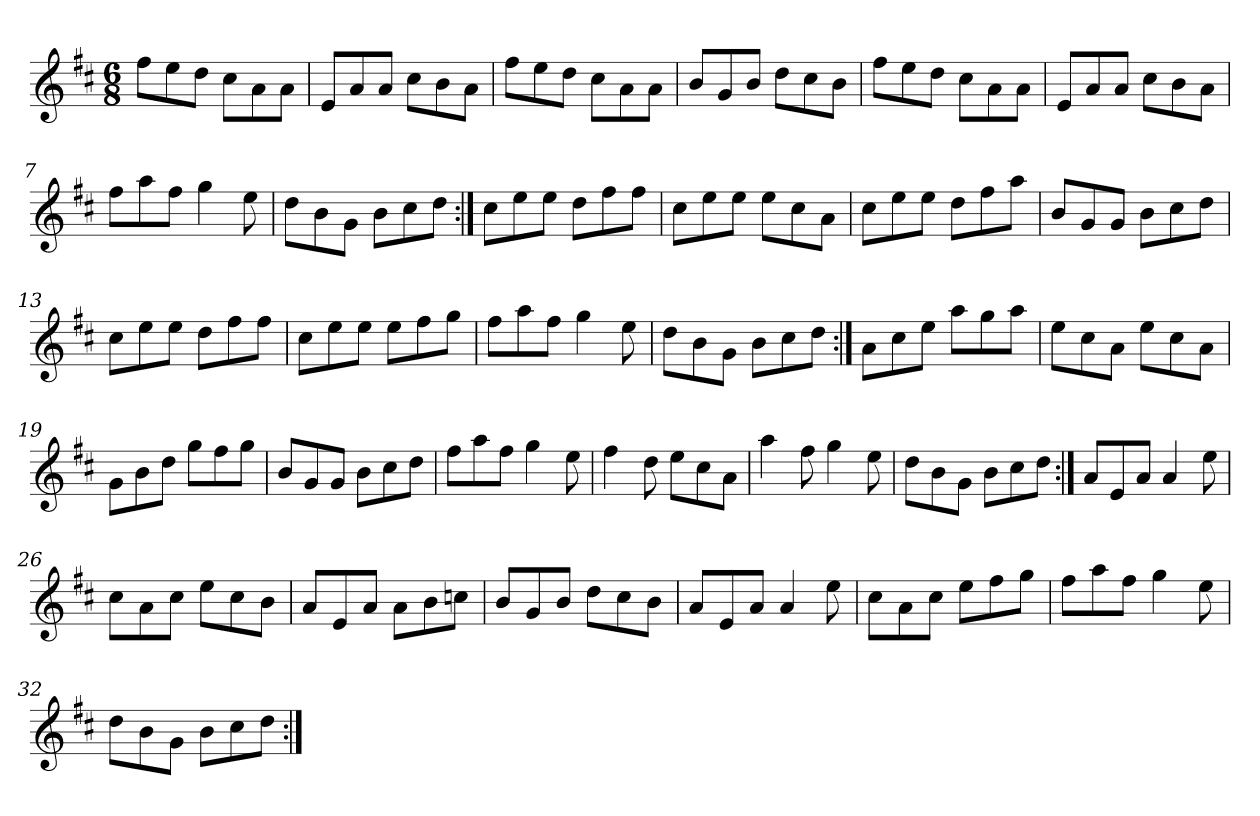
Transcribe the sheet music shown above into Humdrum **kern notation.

**kern
*part1
*staff1
*clefG2
*k[f#c#]
*M6/8
=1
8ff#\L
8ee\
8dd\J
8cc#\L
8a\
8a\J
=2
8e/L
8a/
8a/J
8cc#\L
8b\
8a\J
=3
8ff#\L
8ee\
8dd\J
8cc#\L
8a\
8a\J
=4
8b/L
8g/
8b/J
8dd\L
8cc#\
8b\J
=5
8ff#\L
8ee\
8dd\J
8cc#\L
8a\
8a\J
=6
8e/L
8a/
8a/J
8cc#\L
8b\
8a\J
=7
8ff#\L
8aa\
8ff#\J
4gg\
8ee\
!!LO:LB:g=z
=8
8dd\L
8b\
8g\J
8b\L
8cc#\
8dd\J
=9:|!
8cc#\L
8ee\
8ee\J
8dd\L
8ff#\
8ff#\J
=10
8cc#\L
8ee\
8ee\J
8ee\L
8cc#\
8a\J
=11
8cc#\L
8ee\
8ee\J
8dd\L
8ff#\
8aa\J
=12
8b/L
8g/
8g/J
8b\L
8cc#\
8dd\J
=13
8cc#\L
8ee\
8ee\J
8dd\L
8ff#\
8ff#\J
=14
8cc#\L
8ee\
8ee\J
8ee\L
8ff#\
8gg\J
!!LO:LB:g=z
=15
8ff#\L
8aa\
8ff#\J
4gg\
8ee\
=16
8dd\L
8b\
8g\J
8b\L
8cc#\
8dd\J
=17:|!
8a\L
8cc#\
8ee\J
8aa\L
8gg\
8aa\J
=18
8ee\L
8cc#\
8a\J
8ee\L
8cc#\
8a\J
=19
8g\L
8b\
8dd\J
8gg\L
8ff#\
8gg\J
=20
8b/L
8g/
8g/J
8b\L
8cc#\
8dd\J
=21
8ff#\L
8aa\
8ff#\J
4gg\
8ee\
!!LO:LB:g=z
=22
4ff#\
8dd\
8ee\L
8cc#\
8a\J
=23
4aa\
8ff#\
4gg\
8ee\
=24
8dd\L
8b\
8g\J
8b\L
8cc#\
8dd\J
=25:|!
8a/L
8e/
8a/J
4a/
8ee\
=26
8cc#\L
8a\
8cc#\J
8ee\L
8cc#\
8b\J
=27
8a/L
8e/
8a/J
8a\L
8b\
8ccn\J
=28
8b/L
8g/
8b/J
8dd\L
8cc#\
8b\J
=29
8a/L
8e/
8a/J
4a/
8ee\
!!LO:LB:g=z
=30
8cc#\L
8a\
8cc#\J
8ee\L
8ff#\
8gg\J
=31
8ff#\L
8aa\
8ff#\J
4gg\
8ee\
=32
8dd\L
8b\
8g\J
8b\L
8cc#\
8dd\J
=:|!
*-
